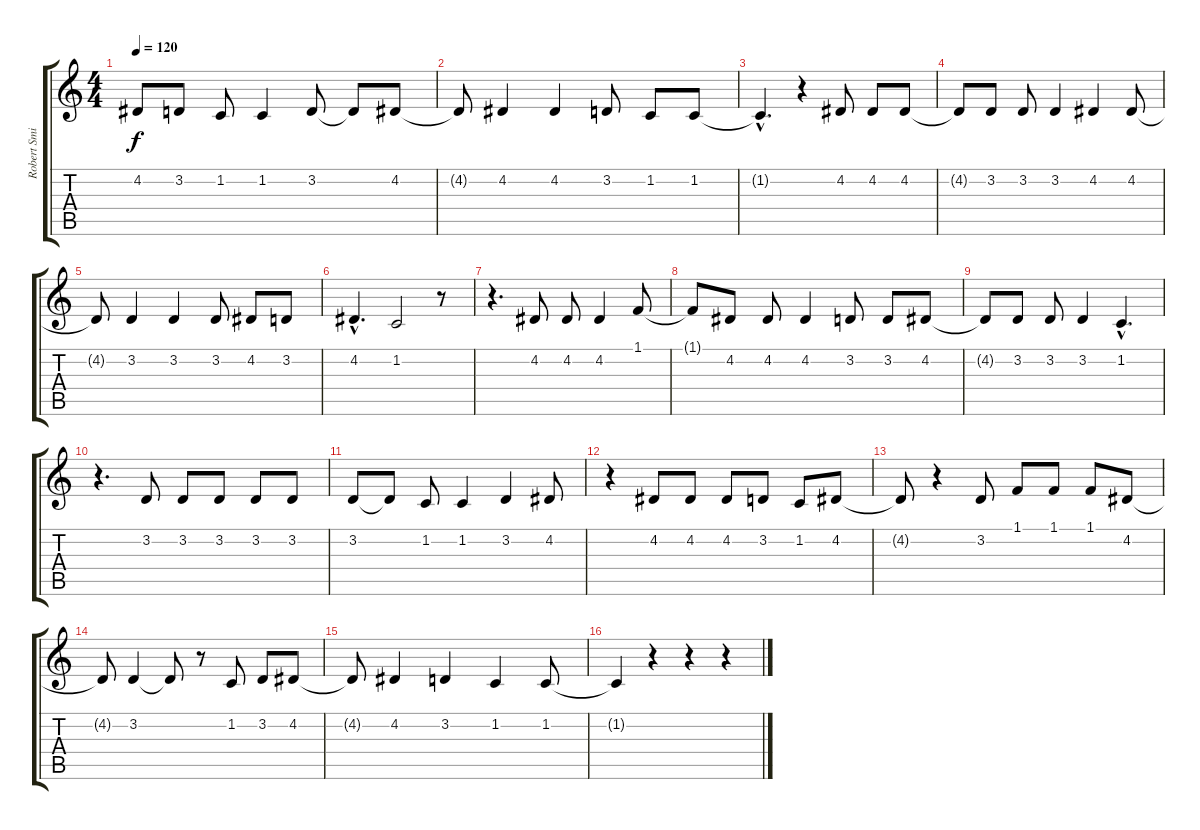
\track ("Robert Smith Chant" "Robert Smi") {instrument clarinet}
\staff {score tabs}
\tuning (E4 B3 G3 D3 A2 E2) {hide}
\ts (4 4)
\tempo 120
\clef g2
\ks c
4.2{t}.8{dy f} 3.2.8 1.2.8 1.2.4 3.2.8 3.2{t}.8 4.2.8 |
4.2{t}.8 4.2.4 4.2.4 3.2.8 1.2.8 1.2.8 |
1.2{hac t}.4{d} r.4 4.2.8 4.2.8 4.2.8 |
4.2{t}.8 3.2.8 3.2.8 3.2.4 4.2.4 4.2.8 |
4.2{t}.8 3.2.4 3.2.4 3.2.8 4.2.8 3.2.8 |
4.2{hac}.4{d} 1.2.2 r.8 |
r.4{d} 4.2.8 4.2.8 4.2.4 1.1.8 |
1.1{t}.8 4.2.8 4.2.8 4.2.4 3.2.8 3.2.8 4.2.8 |
4.2{t}.8 3.2.8 3.2.8 3.2.4 1.2{hac}.4{d} |
r.4{d} 3.2.8 3.2.8 3.2.8 3.2.8 3.2.8 |
3.2.8 3.2{t}.8 1.2.8 1.2.4 3.2.4 4.2.8 |
r.4 4.2.8 4.2.8 4.2.8 3.2.8 1.2.8 4.2.8 |
4.2{t}.8 r.4 3.2.8 1.1.8 1.1.8 1.1.8 4.2.8 |
4.2{t}.8 3.2.4 3.2{t}.8 r.8 1.2.8 3.2.8 4.2.8 |
4.2{t}.8 4.2.4 3.2.4 1.2.4 1.2.8 |
1.2{t}.4 r.4 r.4 r.4
